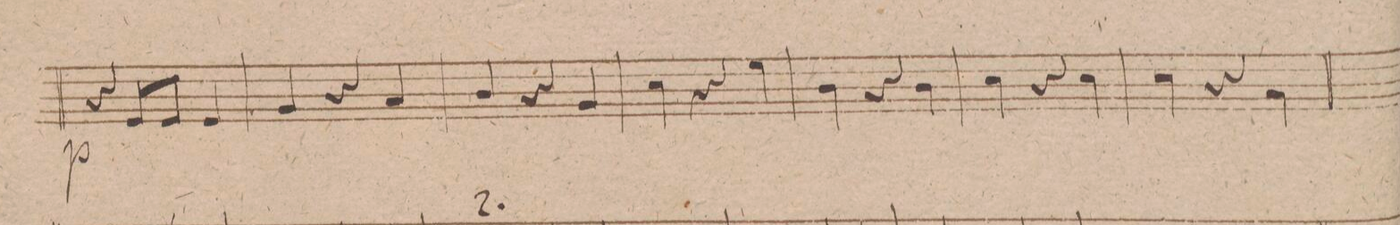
**kern	**dynam
*I"Violino 1mo	*
*clefG2	*
*k[f#c#g#d#]	*
*M3/4	*
4r	p
8eL	.
8eJ	.
4e	.
=78	=78
4g#	.
4r	.
4a	.
=79	=79
4b/	.
4r	.
4g#	.
=80	=80
4cc#	.
4r	.
4ee	.
=81	=81
4b	.
4r	.
4b	.
=82	=82
4cc#	.
4r	.
4cc#	.
=83	=83
4cc#	.
4r	.
4a\	.
=84	=84
*-	*-
